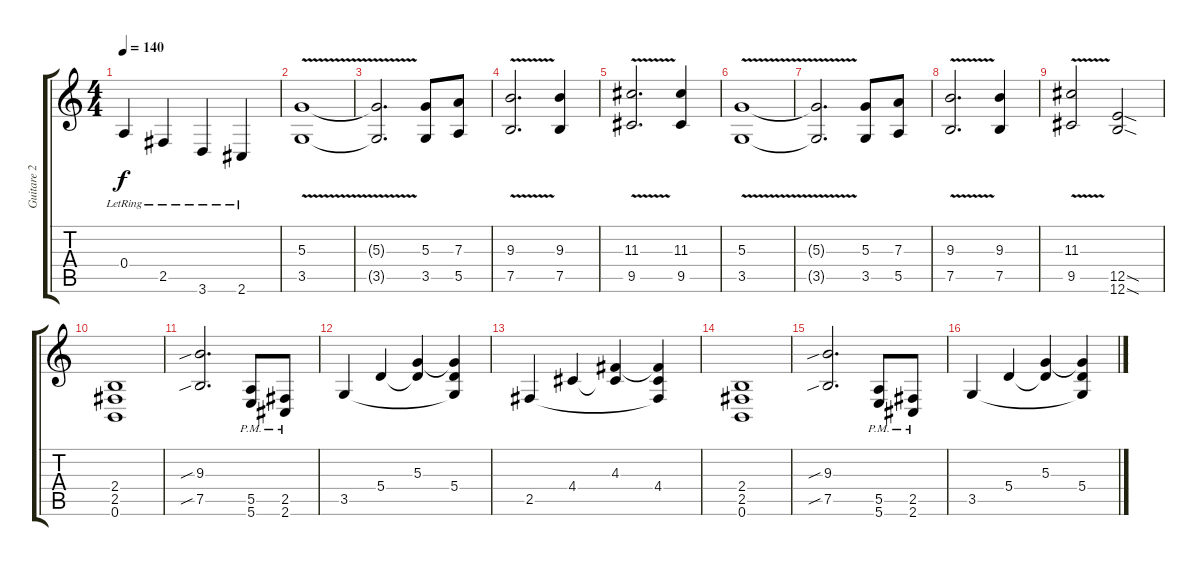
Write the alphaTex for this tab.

\track ("Guitare 2" "Guitare 2") {instrument distortionguitar}
\staff {score tabs}
\tuning (B3 Gb3 D3 A2 E2 B1) {hide}
\ts (4 4)
\tempo 140
\clef g2
\ks c
0.4{lr}.4{dy f} 2.5{lr}.4 3.6{lr}.4 2.6{lr}.4 |
(5.3{v} 3.5{v}).1{instrument distortionguitar} |
(5.3{t} 3.5{t}).2{d} (5.3 3.5).8 (7.3 5.5).8 |
(9.3{v} 7.5{v}).2{d} (9.3 7.5).4 |
(11.3{v} 9.5{v}).2{d} (11.3 9.5).4 |
(5.3{v} 3.5{v}).1 |
(5.3{t} 3.5{t}).2{d} (5.3 3.5).8 (7.3 5.5).8 |
(9.3{v} 7.5{v}).2{d} (9.3 7.5).4 |
(11.3{v} 9.5{v}).2 (12.5{sod} 12.6{sod}).2 |
(2.4 2.5 0.6).1 |
(9.3{sib} 7.5{sib}).2{d} (5.5{pm} 5.6{pm}).8 (2.5{pm} 2.6{pm}).8 |
3.5.4 5.4.4 (5.3 5.4{t}).4 (5.3{t} 5.4 3.5{t}).4 |
2.5.4 4.4.4 (4.3 4.4{t}).4 (4.3{t} 4.4 2.5{t}).4 |
(2.4 2.5 0.6).1 |
(9.3{sib} 7.5{sib}).2{d} (5.5{pm} 5.6{pm}).8 (2.5{pm} 2.6{pm}).8 |
3.5.4 5.4.4 (5.3 5.4{t}).4 (5.3{t} 5.4 3.5{t}).4
